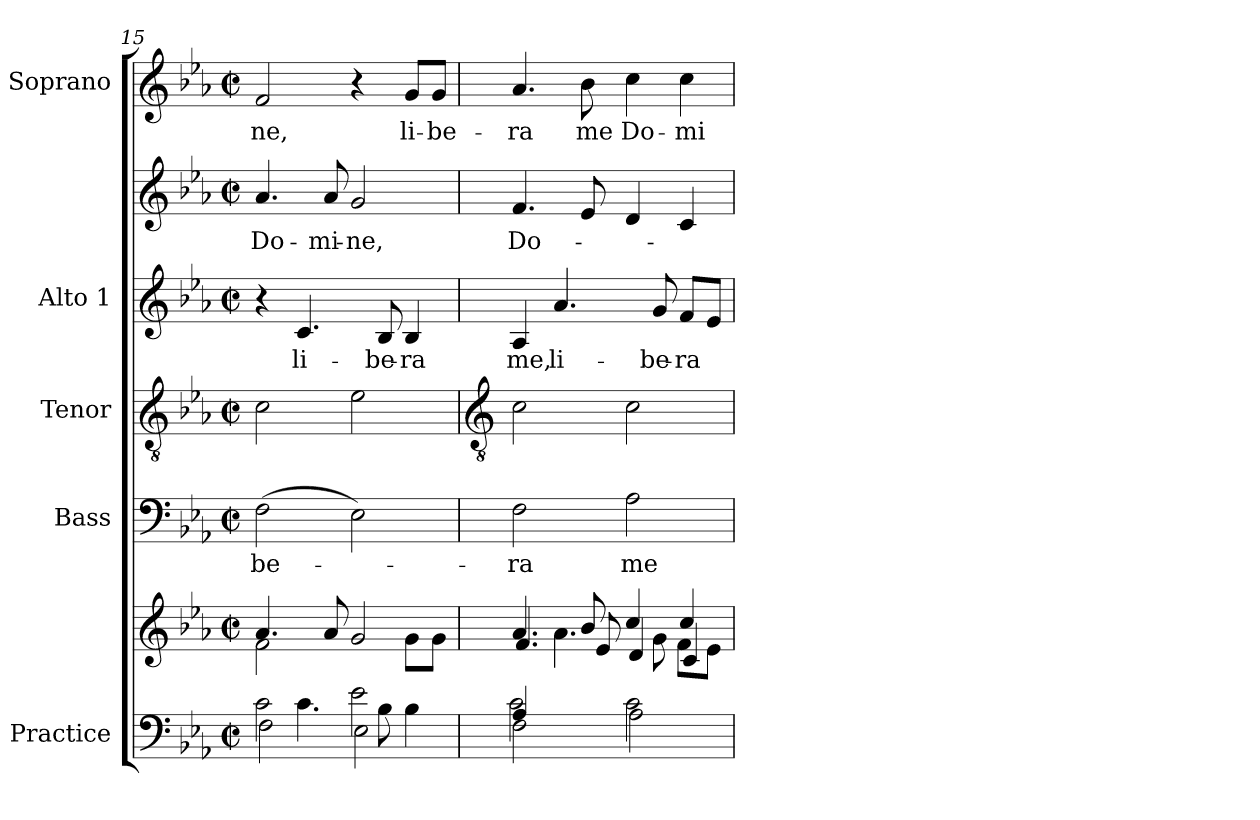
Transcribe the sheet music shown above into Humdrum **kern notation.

**kern	**kern	**kern	**text	**kern	**kern	**text	**kern	**text	**kern	**text
*part5	*part5	*part4	*part4	*part3	*part2	*part2	*part2	*part2	*part1	*part1
*staff7	*staff6	*staff5	*staff5	*staff4	*staff3	*staff3	*staff2	*staff2	*staff1	*staff1
*I"Practice	*	*I"Bass	*	*I"Tenor	*I"Alto 1	*	*	*	*I"Soprano	*
*	*	*I'B	*	*I'T	*I'A	*	*	*	*I'S	*
*clefF4	*clefG2	*clefF4	*	*clefGv2	*clefG2	*	*clefG2	*	*clefG2	*
*k[b-e-a-]	*k[b-e-a-]	*k[b-e-a-]	*	*k[b-e-a-]	*k[b-e-a-]	*	*k[b-e-a-]	*	*k[b-e-a-]	*
*E-:	*E-:	*E-:	*	*E-:	*E-:	*	*E-:	*	*E-:	*
*M2/2	*M2/2	*M2/2	*	*M2/2	*M2/2	*	*M2/2	*	*M2/2	*
*met(c|)	*met(c|)	*met(c|)	*	*met(c|)	*met(c|)	*	*met(c|)	*	*met(c|)	*
=15	=15	=15	=15	=15	=15	=15	=15	=15	=15	=15
*^	*^	*	*	*	*	*	*	*	*	*
*	*^	*	*^	*	*	*	*	*	*	*	*	*
!	!	!	!	!	!	!	!LO:LY:b	!	!	!	!	!LO:LY:b	!	!LO:LY:b
4ryy	2c\	2F\	2f\	4.a-/	4ryy	(>2F	-be-	2c	4r	.	4.a-	Do-	2f	ne,
!	!	!	!	!	!	!	!	!	!	!LO:LY:b	!	!	!	!
4.c\	.	.	.	.	2.ryy	.	.	.	4.c	li-	.	.	.	.
!	!	!	!	!	!	!	!	!	!	!	!	!LO:LY:b	!	!
.	.	.	.	8a-/	.	.	.	.	.	.	8a-	-mi-	.	.
!	!	!	!	!	!	!	!	!	!	!	!	!LO:LY:b	!	!
.	2e-\	2E-\	4ryy	2g/	.	2E-)	.	2e-\	.	.	2g	-ne,	4r	.
!	!	!	!	!	!	!	!	!	!	!LO:LY:b	!	!	!	!
8B-\	.	.	.	.	.	.	.	.	8B-	-be-	.	.	.	.
!	!	!	!	!	!	!	!	!	!	!LO:LY:b	!	!	!	!LO:LY:b
4B-\	.	.	8g\L	.	.	.	.	.	4B-	-ra	.	.	8g/L	li-
!	!	!	!	!	!	!	!	!	!	!	!	!	!	!LO:LY:b
.	.	.	8g\J	.	.	.	.	.	.	.	.	.	8g/J	-be-
!!LO:LB:g=z
=16	=16	=16	=16	=16	=16	=16	=16	=16	=16	=16	=16	=16	=16	=16
*	*	*	*	*	*	*	*	*clefGv2	*	*	*	*	*	*
!	!	!	!	!	!	!	!LO:LY:b	!	!	!LO:LY:b	!	!LO:LY:b	!	!LO:LY:b
4A-/	2c\	2F\	4.a-/	4.f/	4ryy	2F	ra	2c	4A-	me,	4.f	Do-	4.a-	-ra
!	!	!	!	!	!	!	!	!	!	!LO:LY:b	!	!	!	!
2.ryy	.	.	.	.	4.a-\	.	.	.	4.a-	li-	.	.	.	.
!	!	!	!	!	!	!	!	!	!	!	!	!	!	!LO:LY:b
.	.	.	8b-/	8e-/	.	.	.	.	.	.	8e-/	.	8b-	me
!	!	!	!	!	!	!	!LO:LY:b	!	!	!	!	!	!	!LO:LY:b
.	2c\	2A-\	4cc/	4d/	.	2A-	me	2c	.	.	4d	.	4cc	Do-
!	!	!	!	!	!	!	!	!	!	!LO:LY:b	!	!	!	!
.	.	.	.	.	8g\	.	.	.	8g	-be-	.	.	.	.
!	!	!	!	!	!	!	!	!	!	!LO:LY:b	!	!	!	!LO:LY:b
.	.	.	4cc/	4c/	8f\L	.	.	.	8fL	-ra	4c	.	4cc	-mi-
.	.	.	.	.	8e-\J	.	.	.	8e-J	.	.	.	.	.
*v	*v	*v	*	*	*	*	*	*	*	*	*	*	*	*
*	*v	*v	*v	*	*	*	*	*	*	*	*	*
=	=	=	=	=	=	=	=	=	=	=
*-	*-	*-	*-	*-	*-	*-	*-	*-	*-	*-
